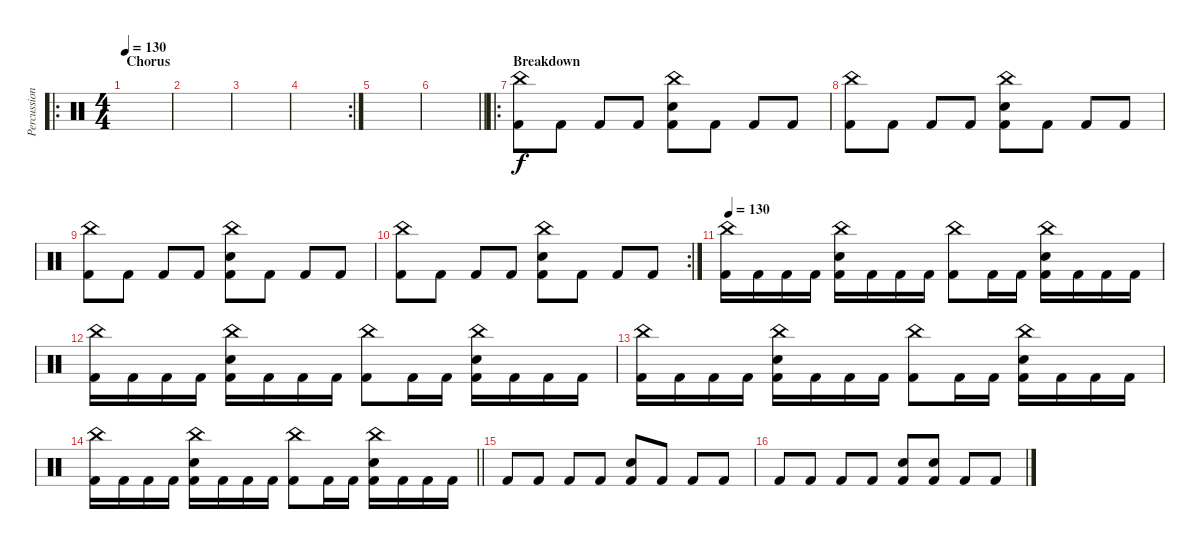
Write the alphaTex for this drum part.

\track ("Percussion" "Percussion") {instrument percussion}
\staff {score}
\articulation defaults
\ro
\ts (4 4)
\section ("" "Chorus")
\tempo 130
\clef neutral
\ks c
|
|
|
\rc 2
|
|
\barLineRight lightlight
|
\ro
\section ("" "Breakdown")
("China (hit)" "Kick (hit) 2").8 "Kick (hit) 2".8 "Kick (hit) 2".8 "Kick (hit) 2".8 ("China (hit)" "Electric Snare (hit)" "Kick (hit) 2").8 "Kick (hit) 2".8 "Kick (hit) 2".8 "Kick (hit) 2".8 |
("China (hit)" "Kick (hit) 2").8 "Kick (hit) 2".8 "Kick (hit) 2".8 "Kick (hit) 2".8 ("China (hit)" "Electric Snare (hit)" "Kick (hit) 2").8 "Kick (hit) 2".8 "Kick (hit) 2".8 "Kick (hit) 2".8 |
("China (hit)" "Kick (hit) 2").8 "Kick (hit) 2".8 "Kick (hit) 2".8 "Kick (hit) 2".8 ("China (hit)" "Electric Snare (hit)" "Kick (hit) 2").8 "Kick (hit) 2".8 "Kick (hit) 2".8 "Kick (hit) 2".8 |
\rc 2
("China (hit)" "Kick (hit) 2").8 "Kick (hit) 2".8 "Kick (hit) 2".8 "Kick (hit) 2".8 ("China (hit)" "Electric Snare (hit)" "Kick (hit) 2").8 "Kick (hit) 2".8 "Kick (hit) 2".8 "Kick (hit) 2".8 |
\tempo 130
("China (hit)" "Kick (hit) 2").16 "Kick (hit) 2".16 "Kick (hit) 2".16 "Kick (hit) 2".16 ("China (hit)" "Electric Snare (hit)" "Kick (hit) 2").16 "Kick (hit) 2".16 "Kick (hit) 2".16 "Kick (hit) 2".16 ("China (hit)" "Kick (hit) 2").8 "Kick (hit) 2".16 "Kick (hit) 2".16 ("China (hit)" "Electric Snare (hit)" "Kick (hit) 2").16 "Kick (hit) 2".16 "Kick (hit) 2".16 "Kick (hit) 2".16 |
("China (hit)" "Kick (hit) 2").16 "Kick (hit) 2".16 "Kick (hit) 2".16 "Kick (hit) 2".16 ("China (hit)" "Electric Snare (hit)" "Kick (hit) 2").16 "Kick (hit) 2".16 "Kick (hit) 2".16 "Kick (hit) 2".16 ("China (hit)" "Kick (hit) 2").8 "Kick (hit) 2".16 "Kick (hit) 2".16 ("China (hit)" "Electric Snare (hit)" "Kick (hit) 2").16 "Kick (hit) 2".16 "Kick (hit) 2".16 "Kick (hit) 2".16 |
("China (hit)" "Kick (hit) 2").16 "Kick (hit) 2".16 "Kick (hit) 2".16 "Kick (hit) 2".16 ("China (hit)" "Electric Snare (hit)" "Kick (hit) 2").16 "Kick (hit) 2".16 "Kick (hit) 2".16 "Kick (hit) 2".16 ("China (hit)" "Kick (hit) 2").8 "Kick (hit) 2".16 "Kick (hit) 2".16 ("China (hit)" "Electric Snare (hit)" "Kick (hit) 2").16 "Kick (hit) 2".16 "Kick (hit) 2".16 "Kick (hit) 2".16 |
\barLineRight lightlight
("China (hit)" "Kick (hit) 2").16 "Kick (hit) 2".16 "Kick (hit) 2".16 "Kick (hit) 2".16 ("China (hit)" "Electric Snare (hit)" "Kick (hit) 2").16 "Kick (hit) 2".16 "Kick (hit) 2".16 "Kick (hit) 2".16 ("China (hit)" "Kick (hit) 2").8 "Kick (hit) 2".16 "Kick (hit) 2".16 ("China (hit)" "Electric Snare (hit)" "Kick (hit) 2").16 "Kick (hit) 2".16 "Kick (hit) 2".16 "Kick (hit) 2".16 |
"Kick (hit) 2".8 "Kick (hit) 2".8 "Kick (hit) 2".8 "Kick (hit) 2".8 ("Hand Clap (hit)" "Kick (hit) 2").8 "Kick (hit) 2".8 "Kick (hit) 2".8 "Kick (hit) 2".8 |
"Kick (hit) 2".8 "Kick (hit) 2".8 "Kick (hit) 2".8 "Kick (hit) 2".8 ("Hand Clap (hit)" "Kick (hit) 2").8 ("Hand Clap (hit)" "Kick (hit) 2").8 "Kick (hit) 2".8 "Kick (hit) 2".8
